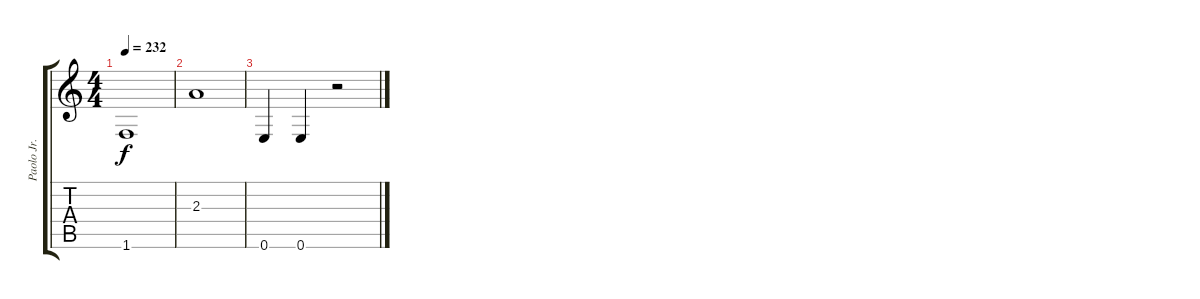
\track ("Paolo Jr." "Paolo Jr.") {instrument electricbassfinger}
\staff {score tabs}
\tuning (E4 B3 G3 D3 A2 E2) {hide}
\ts (4 4)
\tempo 232
\clef g2
\ks c
1.6.1{dy f} |
2.3.1 |
0.6.4 0.6.4 r.2
